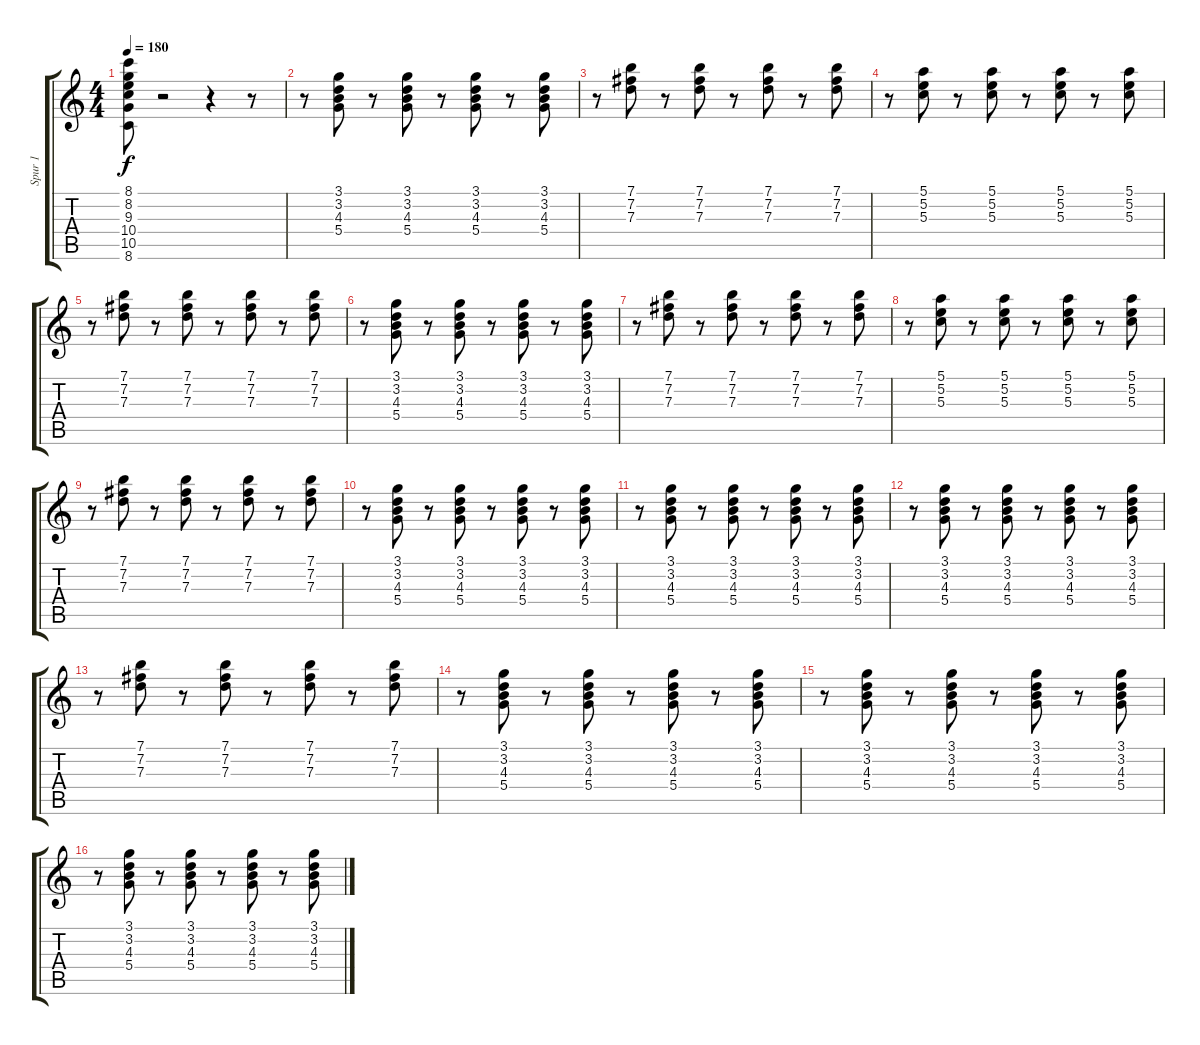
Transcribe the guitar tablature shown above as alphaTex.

\track ("Spur 1" "Spur 1") {instrument electricguitarclean}
\staff {score tabs}
\tuning (E4 B3 G3 D3 A2 E2) {hide}
\ts (4 4)
\tempo 180
\clef g2
\ks c
(8.1{t} 8.2{t} 9.3{t} 10.4{t} 10.5{t} 8.6{t}).8{dy f} r.2 r.4 r.8 |
r.8{instrument electricguitarclean} (3.1 3.2 4.3 5.4).8 r.8 (3.1 3.2 4.3 5.4).8 r.8 (3.1 3.2 4.3 5.4).8 r.8 (3.1 3.2 4.3 5.4).8 |
r.8 (7.1 7.2 7.3).8 r.8 (7.1 7.2 7.3).8 r.8 (7.1 7.2 7.3).8 r.8 (7.1 7.2 7.3).8 |
r.8 (5.1 5.2 5.3).8 r.8 (5.1 5.2 5.3).8 r.8 (5.1 5.2 5.3).8 r.8 (5.1 5.2 5.3).8 |
r.8 (7.1 7.2 7.3).8 r.8 (7.1 7.2 7.3).8 r.8 (7.1 7.2 7.3).8 r.8 (7.1 7.2 7.3).8 |
r.8 (3.1 3.2 4.3 5.4).8 r.8 (3.1 3.2 4.3 5.4).8 r.8 (3.1 3.2 4.3 5.4).8 r.8 (3.1 3.2 4.3 5.4).8 |
r.8 (7.1 7.2 7.3).8 r.8 (7.1 7.2 7.3).8 r.8 (7.1 7.2 7.3).8 r.8 (7.1 7.2 7.3).8 |
r.8 (5.1 5.2 5.3).8 r.8 (5.1 5.2 5.3).8 r.8 (5.1 5.2 5.3).8 r.8 (5.1 5.2 5.3).8 |
r.8 (7.1 7.2 7.3).8 r.8 (7.1 7.2 7.3).8 r.8 (7.1 7.2 7.3).8 r.8 (7.1 7.2 7.3).8 |
r.8 (3.1 3.2 4.3 5.4).8 r.8 (3.1 3.2 4.3 5.4).8 r.8 (3.1 3.2 4.3 5.4).8 r.8 (3.1 3.2 4.3 5.4).8 |
r.8 (3.1 3.2 4.3 5.4).8 r.8 (3.1 3.2 4.3 5.4).8 r.8 (3.1 3.2 4.3 5.4).8 r.8 (3.1 3.2 4.3 5.4).8 |
r.8 (3.1 3.2 4.3 5.4).8 r.8 (3.1 3.2 4.3 5.4).8 r.8 (3.1 3.2 4.3 5.4).8 r.8 (3.1 3.2 4.3 5.4).8 |
r.8 (7.1 7.2 7.3).8 r.8 (7.1 7.2 7.3).8 r.8 (7.1 7.2 7.3).8 r.8 (7.1 7.2 7.3).8 |
r.8 (3.1 3.2 4.3 5.4).8 r.8 (3.1 3.2 4.3 5.4).8 r.8 (3.1 3.2 4.3 5.4).8 r.8 (3.1 3.2 4.3 5.4).8 |
r.8 (3.1 3.2 4.3 5.4).8 r.8 (3.1 3.2 4.3 5.4).8 r.8 (3.1 3.2 4.3 5.4).8 r.8 (3.1 3.2 4.3 5.4).8 |
r.8 (3.1 3.2 4.3 5.4).8 r.8 (3.1 3.2 4.3 5.4).8 r.8 (3.1 3.2 4.3 5.4).8 r.8 (3.1 3.2 4.3 5.4).8
